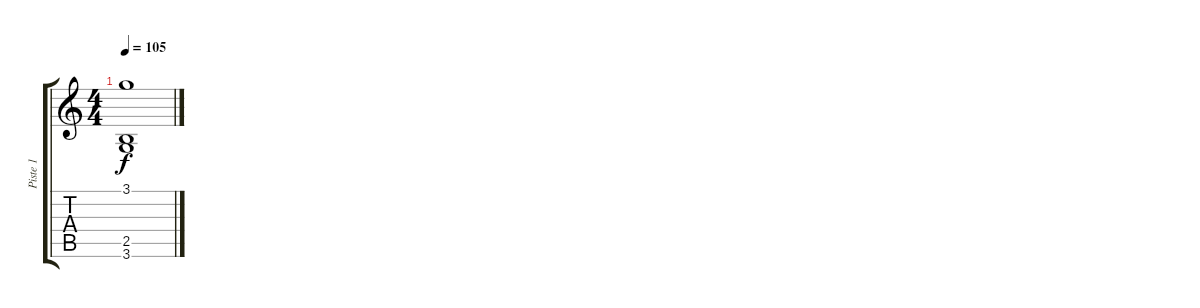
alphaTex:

\track ("Piste 1" "Piste 1") {instrument acousticguitarnylon}
\staff {score tabs}
\tuning (E4 B3 G3 D3 A2 E2) {hide}
\ts (4 4)
\tempo 105
\clef g2
\ks c
(3.1 2.5 3.6).1{dy f}
